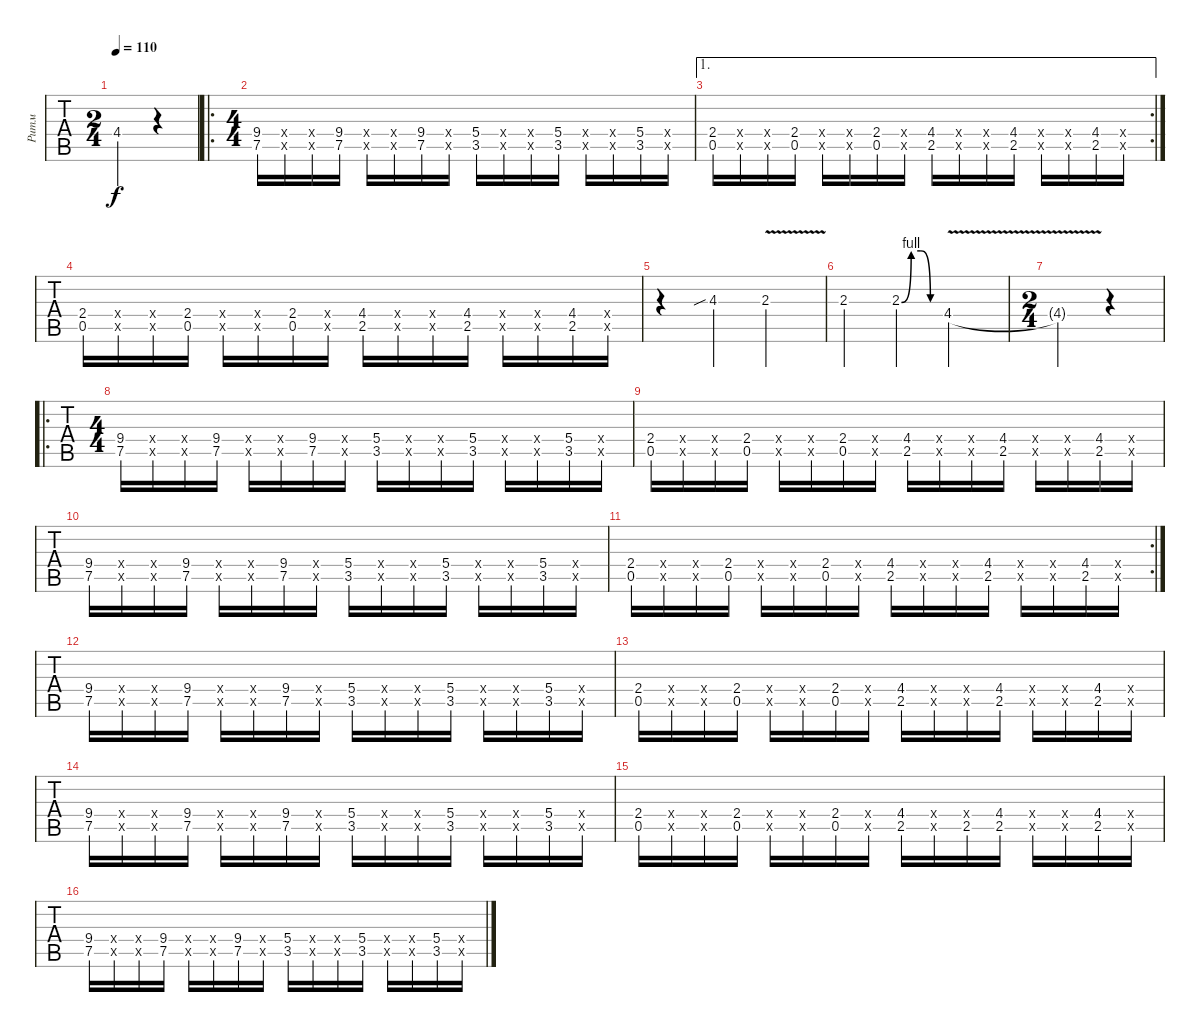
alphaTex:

\track ("Ритм" "Ритм") {instrument distortionguitar}
\staff {tabs}
\tuning (E4 B3 G3 D3 A2 E2) {hide}
\ts (2 4)
\tempo 110
\clef g2
\ks c
4.4{t}.4{dy f} r.4 |
\ro
\ts (4 4)
(9.4 7.5).16 (0.4{x} 0.5{x}).16 (9.4{x} 7.5{x}).16 (9.4 7.5).16 (0.4{x} 0.5{x}).16 (9.4{x} 7.5{x}).16 (9.4 7.5).16 (0.4{x} 0.5{x}).16 (5.4 3.5).16 (0.4{x} 0.5{x}).16 (5.4{x} 3.5{x}).16 (5.4 3.5).16 (0.4{x} 0.5{x}).16 (5.4{x} 3.5{x}).16 (5.4 3.5).16 (0.4{x} 0.5{x}).16 |
\ae 1
\rc 2
(2.4 0.5).16 (0.4{x} 0.5{x}).16 (2.4{x} 0.5{x}).16 (2.4 0.5).16 (0.4{x} 0.5{x}).16 (2.4{x} 0.5{x}).16 (2.4 0.5).16 (0.4{x} 0.5{x}).16 (4.4 2.5).16 (0.4{x} 0.5{x}).16 (4.4{x} 2.5{x}).16 (4.4 2.5).16 (0.4{x} 0.5{x}).16 (4.4{x} 2.5{x}).16 (4.4 2.5).16 (0.4{x} 0.5{x}).16 |
(2.4 0.5).16 (0.4{x} 0.5{x}).16 (2.4{x} 0.5{x}).16 (2.4 0.5).16 (0.4{x} 0.5{x}).16 (2.4{x} 0.5{x}).16 (2.4 0.5).16 (0.4{x} 0.5{x}).16 (4.4 2.5).16 (0.4{x} 0.5{x}).16 (4.4{x} 2.5{x}).16 (4.4 2.5).16 (0.4{x} 0.5{x}).16 (4.4{x} 2.5{x}).16 (4.4 2.5).16 (0.4{x} 0.5{x}).16 |
r.4 4.3{sib}.4 2.3{v}.2 |
2.3.4 2.3{be (custom 0 0 15 4 30 4 45 0 60 0)}.4 4.4{v}.2 |
\ts (2 4)
4.4{t}.4 r.4 |
\ro
\ts (4 4)
(9.4 7.5).16 (0.4{x} 0.5{x}).16 (9.4{x} 7.5{x}).16 (9.4 7.5).16 (0.4{x} 0.5{x}).16 (9.4{x} 7.5{x}).16 (9.4 7.5).16 (0.4{x} 0.5{x}).16 (5.4 3.5).16 (0.4{x} 0.5{x}).16 (5.4{x} 3.5{x}).16 (5.4 3.5).16 (0.4{x} 0.5{x}).16 (5.4{x} 3.5{x}).16 (5.4 3.5).16 (0.4{x} 0.5{x}).16 |
(2.4 0.5).16 (0.4{x} 0.5{x}).16 (2.4{x} 0.5{x}).16 (2.4 0.5).16 (0.4{x} 0.5{x}).16 (2.4{x} 0.5{x}).16 (2.4 0.5).16 (0.4{x} 0.5{x}).16 (4.4 2.5).16 (0.4{x} 0.5{x}).16 (4.4{x} 2.5{x}).16 (4.4 2.5).16 (0.4{x} 0.5{x}).16 (4.4{x} 2.5{x}).16 (4.4 2.5).16 (0.4{x} 0.5{x}).16 |
(9.4 7.5).16 (0.4{x} 0.5{x}).16 (9.4{x} 7.5{x}).16 (9.4 7.5).16 (0.4{x} 0.5{x}).16 (9.4{x} 7.5{x}).16 (9.4 7.5).16 (0.4{x} 0.5{x}).16 (5.4 3.5).16 (0.4{x} 0.5{x}).16 (5.4{x} 3.5{x}).16 (5.4 3.5).16 (0.4{x} 0.5{x}).16 (5.4{x} 3.5{x}).16 (5.4 3.5).16 (0.4{x} 0.5{x}).16 |
\rc 2
(2.4 0.5).16 (0.4{x} 0.5{x}).16 (2.4{x} 0.5{x}).16 (2.4 0.5).16 (0.4{x} 0.5{x}).16 (2.4{x} 0.5{x}).16 (2.4 0.5).16 (0.4{x} 0.5{x}).16 (4.4 2.5).16 (0.4{x} 0.5{x}).16 (4.4{x} 2.5{x}).16 (4.4 2.5).16 (0.4{x} 0.5{x}).16 (4.4{x} 2.5{x}).16 (4.4 2.5).16 (0.4{x} 0.5{x}).16 |
(9.4 7.5).16 (0.4{x} 0.5{x}).16 (9.4{x} 7.5{x}).16 (9.4 7.5).16 (0.4{x} 0.5{x}).16 (9.4{x} 7.5{x}).16 (9.4 7.5).16 (0.4{x} 0.5{x}).16 (5.4 3.5).16 (0.4{x} 0.5{x}).16 (5.4{x} 3.5{x}).16 (5.4 3.5).16 (0.4{x} 0.5{x}).16 (5.4{x} 3.5{x}).16 (5.4 3.5).16 (0.4{x} 0.5{x}).16 |
(2.4 0.5).16 (0.4{x} 0.5{x}).16 (2.4{x} 0.5{x}).16 (2.4 0.5).16 (0.4{x} 0.5{x}).16 (2.4{x} 0.5{x}).16 (2.4 0.5).16 (0.4{x} 0.5{x}).16 (4.4 2.5).16 (0.4{x} 0.5{x}).16 (4.4{x} 2.5{x}).16 (4.4 2.5).16 (0.4{x} 0.5{x}).16 (4.4{x} 2.5{x}).16 (4.4 2.5).16 (0.4{x} 0.5{x}).16 |
(9.4 7.5).16 (0.4{x} 0.5{x}).16 (9.4{x} 7.5{x}).16 (9.4 7.5).16 (0.4{x} 0.5{x}).16 (9.4{x} 7.5{x}).16 (9.4 7.5).16 (0.4{x} 0.5{x}).16 (5.4 3.5).16 (0.4{x} 0.5{x}).16 (9.4{x} 7.5{x}).16 (5.4 3.5).16 (0.4{x} 0.5{x}).16 (9.4{x} 7.5{x}).16 (5.4 3.5).16 (0.4{x} 0.5{x}).16 |
(2.4 0.5).16 (0.4{x} 0.5{x}).16 (9.4{x} 7.5{x}).16 (2.4 0.5).16 (0.4{x} 0.5{x}).16 (9.4{x} 7.5{x}).16 (2.4 0.5).16 (0.4{x} 0.5{x}).16 (4.4 2.5).16 (0.4{x} 0.5{x}).16 (4.4{x} 2.5).16 (4.4 2.5).16 (0.4{x} 0.5{x}).16 (5.4{x} 3.5{x}).16 (4.4 2.5).16 (0.4{x} 0.5{x}).16 |
(9.4 7.5).16 (0.4{x} 0.5{x}).16 (2.4{x} 0.5{x}).16 (9.4 7.5).16 (0.4{x} 0.5{x}).16 (2.4{x} 0.5{x}).16 (9.4 7.5).16 (0.4{x} 0.5{x}).16 (5.4 3.5).16 (0.4{x} 0.5{x}).16 (4.4{x} 3.5{x}).16 (5.4 3.5).16 (0.4{x} 0.5{x}).16 (4.4{x} 2.5{x}).16 (5.4 3.5).16 (0.4{x} 0.5{x}).16
